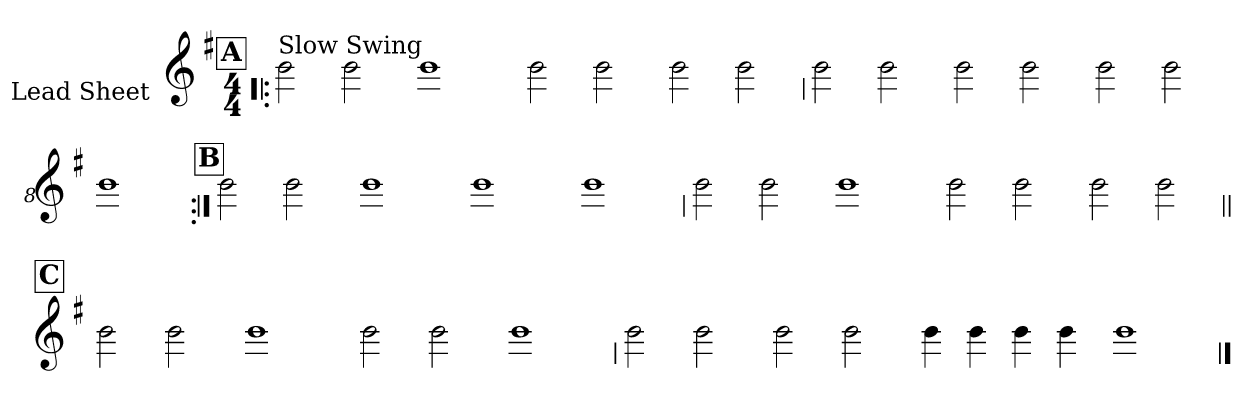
**kern
*part1
*staff1
*I"Lead Sheet
*stria0
*clefG2
*k[f#]
*G:
*M4/4
!!LO:REH:place=s1:a:t=A
=1!|:
!LO:TX:a:t=Slow Swing
2b
2b
=2-
1b
=3-
2b
2b
=4-
2b
2b
!!LO:LB:g=z
=5
2b
2b
=6-
2b
2b
=7-
2b
2b
=8-
1b
!!LO:LB:g=z
!!LO:REH:place=s1:a:t=B
=9:|!
2b
2b
=10-
1b
=11-
1b
=12-
1b
!!LO:LB:g=z
=13
2b
2b
=14-
1b
=15-
2b
2b
=16-
2b
2b
!!LO:LB:g=z
!!LO:REH:place=s1:a:t=C
=17||
2b
2b
=18-
1b
=19-
2b
2b
=20-
1b
!!LO:LB:g=z
=21
2b
2b
=22-
2b
2b
=23-
4b
4b
4b
4b
=24-
1b
==
*-
